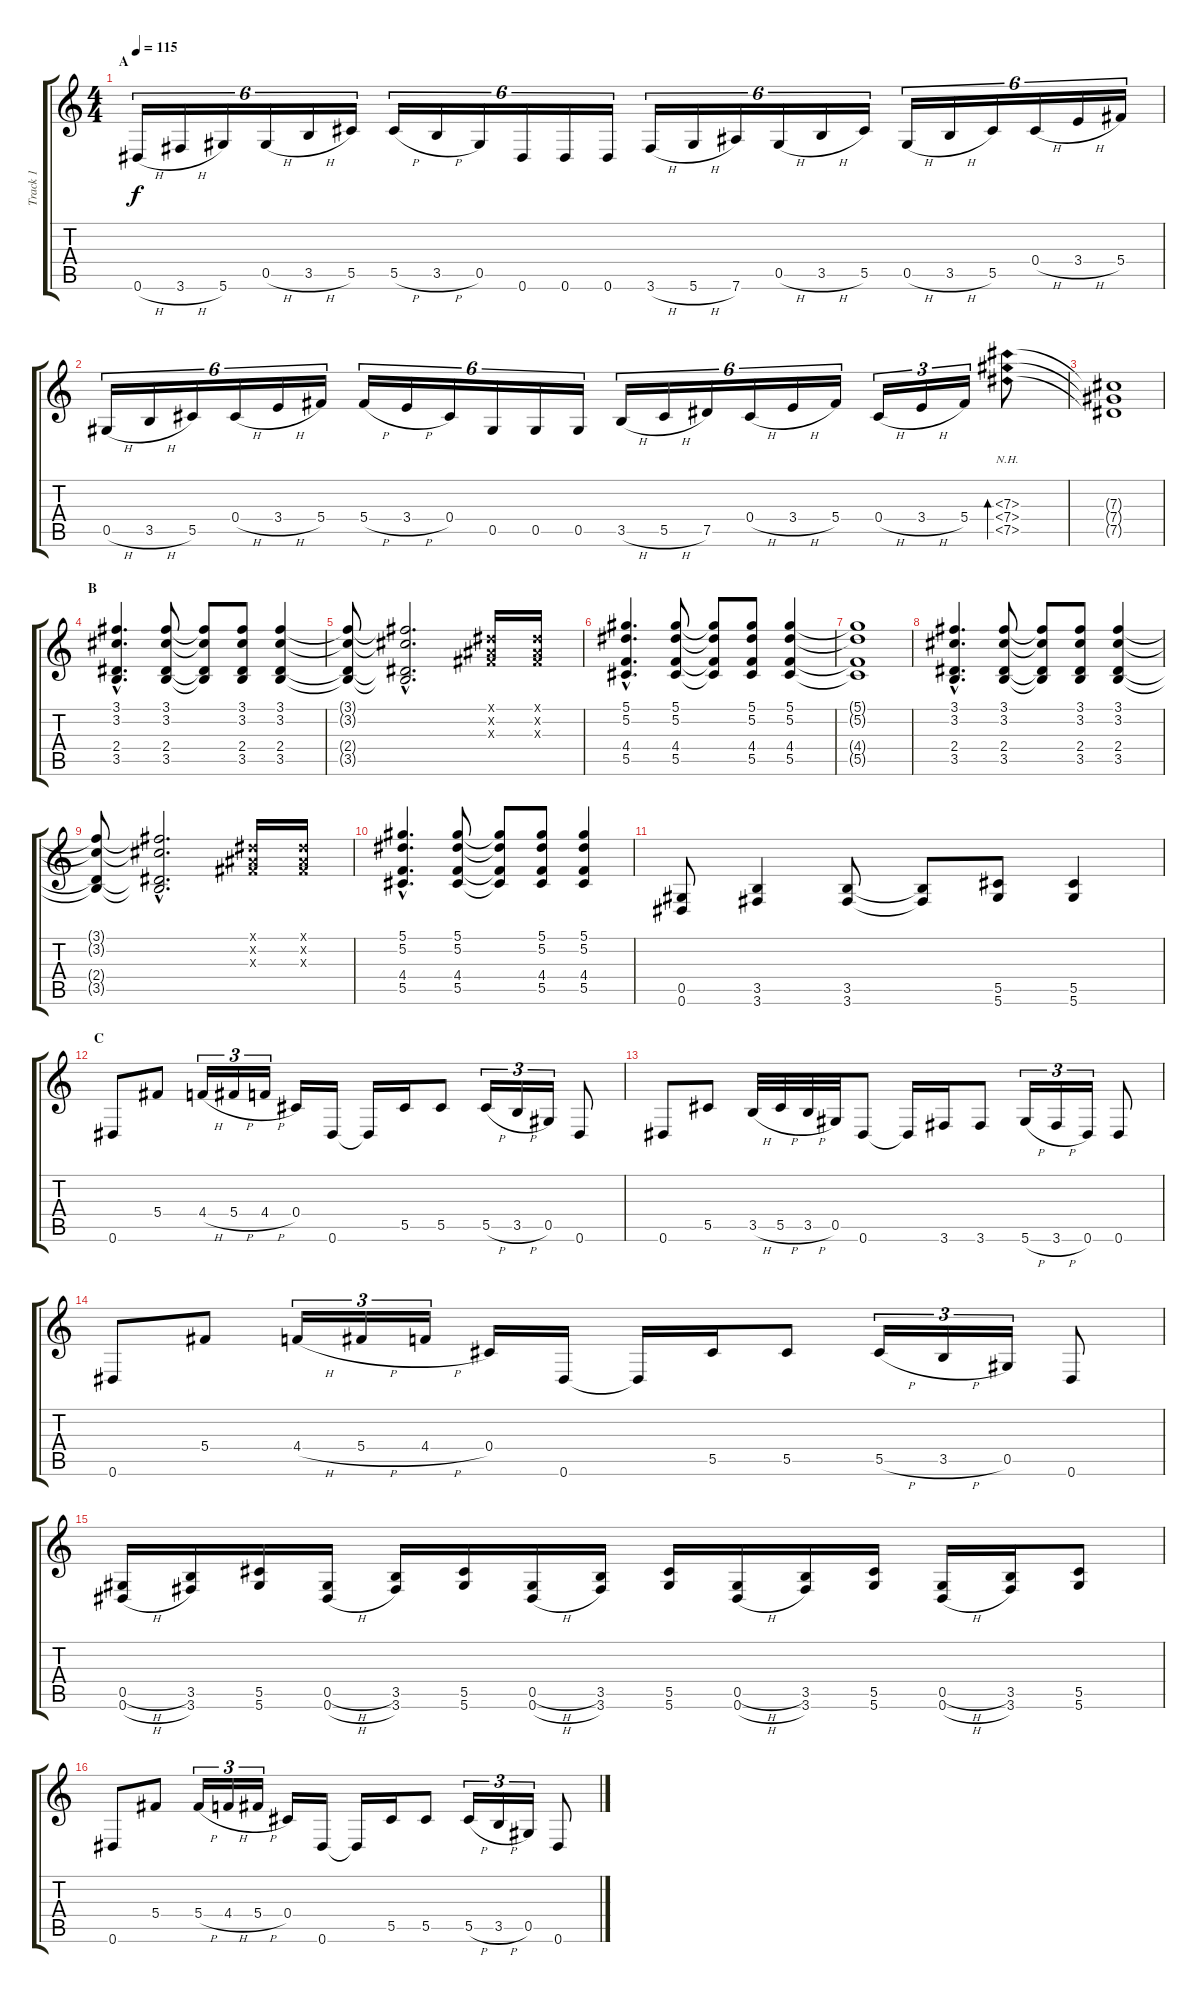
\track ("Track 1" "Track 1") {instrument acousticguitarsteel}
\staff {score tabs}
\tuning (Eb4 Bb3 Gb3 Db3 Ab2 Eb2) {hide}
\ts (4 4)
\section ("" "A")
\tempo 115
\clef g2
\ks c
0.6{h}.16{tu (6 4) dy f instrument acousticguitarsteel} 3.6{h}.16{tu (6 4)} 5.6.16{tu (6 4)} 0.5{h}.16{tu (6 4)} 3.5{h}.16{tu (6 4)} 5.5.16{tu (6 4)} 5.5{h}.16{tu (6 4)} 3.5{h}.16{tu (6 4)} 0.5.16{tu (6 4)} 0.6.16{tu (6 4)} 0.6.16{tu (6 4)} 0.6.16{tu (6 4)} 3.6{h}.16{tu (6 4)} 5.6{h}.16{tu (6 4)} 7.6.16{tu (6 4)} 0.5{h}.16{tu (6 4)} 3.5{h}.16{tu (6 4)} 5.5.16{tu (6 4)} 0.5{h}.16{tu (6 4)} 3.5{h}.16{tu (6 4)} 5.5.16{tu (6 4)} 0.4{h}.16{tu (6 4)} 3.4{h}.16{tu (6 4)} 5.4.16{tu (6 4)} |
0.5{h}.16{tu (6 4)} 3.5{h}.16{tu (6 4)} 5.5.16{tu (6 4)} 0.4{h}.16{tu (6 4)} 3.4{h}.16{tu (6 4)} 5.4.16{tu (6 4)} 5.4{h}.16{tu (6 4)} 3.4{h}.16{tu (6 4)} 0.4.16{tu (6 4)} 0.5.16{tu (6 4)} 0.5.16{tu (6 4)} 0.5.16{tu (6 4)} 3.5{h}.16{tu (6 4)} 5.5{h}.16{tu (6 4)} 7.5.16{tu (6 4)} 0.4{h}.16{tu (6 4)} 3.4{h}.16{tu (6 4)} 5.4.16{tu (6 4)} 0.4{h}.16{tu (3 2)} 3.4{h}.16{tu (3 2)} 5.4.16{tu (3 2)} (7.3{nh} 7.4{nh} 7.5{nh}).8{bd 240} |
(7.3{t} 7.4{t} 7.5{t}).1 |
\section ("" "B")
(3.1{hac} 3.2{hac} 2.4{hac} 3.5{hac}).4{d} (3.1 3.2 2.4 3.5).8 (3.1{t} 3.2{t} 2.4{t} 3.5{t}).8 (3.1 3.2 2.4 3.5).8 (3.1 3.2 2.4 3.5).4 |
(3.1{t} 3.2{t} 2.4{t} 3.5{t}).8 (3.1{hac t} 3.2{hac t} 2.4{hac t} 3.5{hac t}).2{d} (0.1{x} 0.2{x} 0.3{x}).16 (0.1{x} 0.2{x} 0.3{x}).16 |
(5.1{hac} 5.2{hac} 4.4{hac} 5.5{hac}).4{d} (5.1 5.2 4.4 5.5).8 (5.1{t} 5.2{t} 4.4{t} 5.5{t}).8 (5.1 5.2 4.4 5.5).8 (5.1 5.2 4.4 5.5).4 |
(5.1{t} 5.2{t} 4.4{t} 5.5{t}).1 |
(3.1{hac} 3.2{hac} 2.4{hac} 3.5{hac}).4{d} (3.1 3.2 2.4 3.5).8 (3.1{t} 3.2{t} 2.4{t} 3.5{t}).8 (3.1 3.2 2.4 3.5).8 (3.1 3.2 2.4 3.5).4 |
(3.1{t} 3.2{t} 2.4{t} 3.5{t}).8 (3.1{hac t} 3.2{hac t} 2.4{hac t} 3.5{hac t}).2{d} (0.1{x} 0.2{x} 0.3{x}).16 (0.1{x} 0.2{x} 0.3{x}).16 |
(5.1{hac} 5.2{hac} 4.4{hac} 5.5{hac}).4{d} (5.1 5.2 4.4 5.5).8 (5.1{t} 5.2{t} 4.4{t} 5.5{t}).8 (5.1 5.2 4.4 5.5).8 (5.1 5.2 4.4 5.5).4 |
(0.5 0.6).8 (3.5 3.6).4 (3.5 3.6).8 (3.5{t} 3.6{t}).8 (5.5 5.6).8 (5.5 5.6).4 |
\section ("" "C")
0.6.8 5.4.8 4.4{h}.16{tu (3 2)} 5.4{h}.16{tu (3 2)} 4.4{h}.16{tu (3 2)} 0.4.16 0.6.16 0.6{t}.16 5.5.16 5.5.8 5.5{h}.16{tu (3 2)} 3.5{h}.16{tu (3 2)} 0.5.16{tu (3 2)} 0.6.8 |
0.6.8 5.5.8 3.5{h}.32 5.5{h}.32 3.5{h}.32 0.5.32 0.6.8 0.6{t}.16 3.6.16 3.6.8 5.6{h}.16{tu (3 2)} 3.6{h}.16{tu (3 2)} 0.6.16{tu (3 2)} 0.6.8 |
0.6.8 5.4.8 4.4{h}.16{tu (3 2)} 5.4{h}.16{tu (3 2)} 4.4{h}.16{tu (3 2)} 0.4.16 0.6.16 0.6{t}.16 5.5.16 5.5.8 5.5{h}.16{tu (3 2)} 3.5{h}.16{tu (3 2)} 0.5.16{tu (3 2)} 0.6.8 |
(0.5{h} 0.6{h}).16 (3.5 3.6).16 (5.5 5.6).16 (0.5{h} 0.6{h}).16 (3.5 3.6).16 (5.5 5.6).16 (0.5{h} 0.6{h}).16 (3.5 3.6).16 (5.5 5.6).16 (0.5{h} 0.6{h}).16 (3.5 3.6).16 (5.5 5.6).16 (0.5{h} 0.6{h}).16 (3.5 3.6).16 (5.5 5.6).8 |
0.6.8 5.4.8 5.4{h}.16{tu (3 2)} 4.4{h}.16{tu (3 2)} 5.4{h}.16{tu (3 2)} 0.4.16 0.6.16 0.6{t}.16 5.5.16 5.5.8 5.5{h}.16{tu (3 2)} 3.5{h}.16{tu (3 2)} 0.5.16{tu (3 2)} 0.6.8
